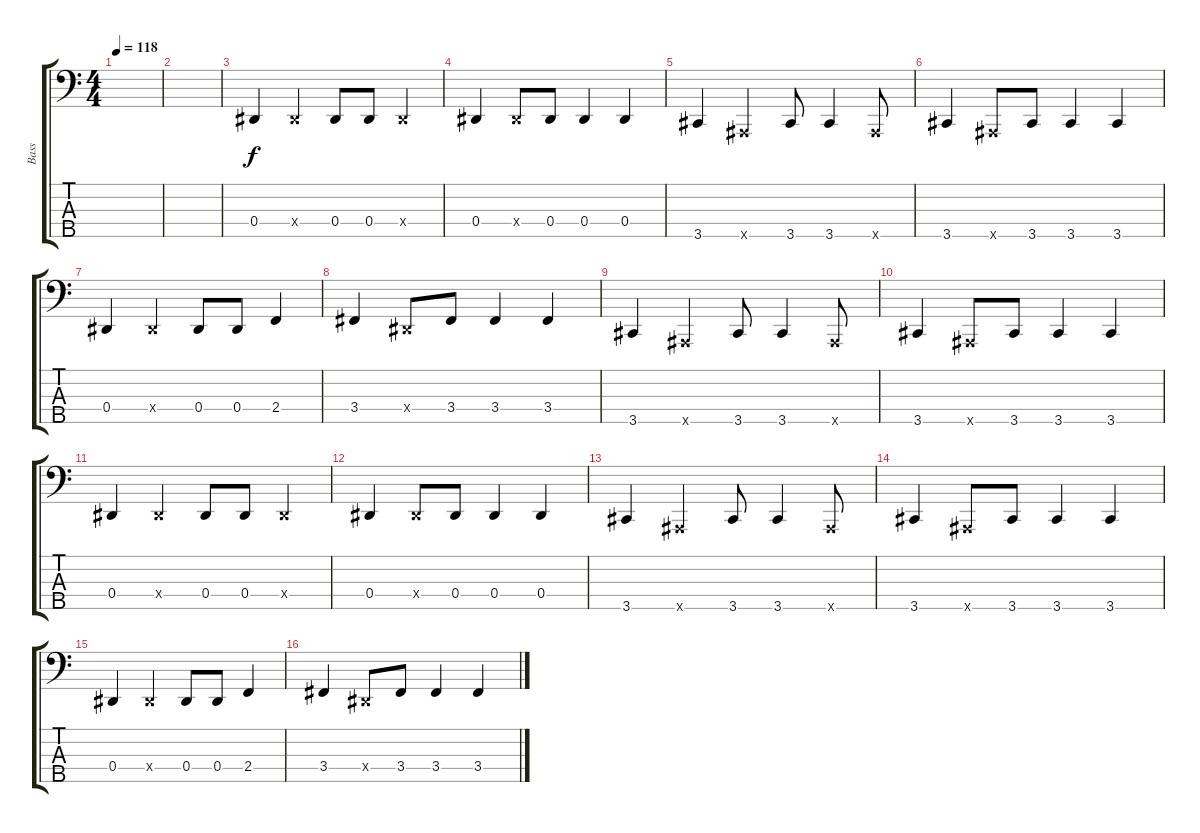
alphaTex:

\track ("Bass" "Bass") {instrument electricbassfinger}
\staff {score tabs}
\tuning (Gb2 Db2 Ab1 Eb1 Bb0) {hide}
\ts (4 4)
\tempo 118
\clef f4
\ks c
|
|
0.4.4 0.4{x}.4 0.4.8 0.4.8 0.4{x}.4 |
0.4.4 0.4{x}.8 0.4.8 0.4.4 0.4.4 |
3.5.4 0.5{x}.4 3.5.8 3.5.4 0.5{x}.8 |
3.5.4 0.5{x}.8 3.5.8 3.5.4 3.5.4 |
0.4.4 0.4{x}.4 0.4.8 0.4.8 2.4.4 |
3.4.4 0.4{x}.8 3.4.8 3.4.4 3.4.4 |
3.5.4 0.5{x}.4 3.5.8 3.5.4 0.5{x}.8 |
3.5.4 0.5{x}.8 3.5.8 3.5.4 3.5.4 |
0.4.4 0.4{x}.4 0.4.8 0.4.8 0.4{x}.4 |
0.4.4 0.4{x}.8 0.4.8 0.4.4 0.4.4 |
3.5.4 0.5{x}.4 3.5.8 3.5.4 0.5{x}.8 |
3.5.4 0.5{x}.8 3.5.8 3.5.4 3.5.4 |
0.4.4 0.4{x}.4 0.4.8 0.4.8 2.4.4 |
3.4.4 0.4{x}.8 3.4.8 3.4.4 3.4.4
